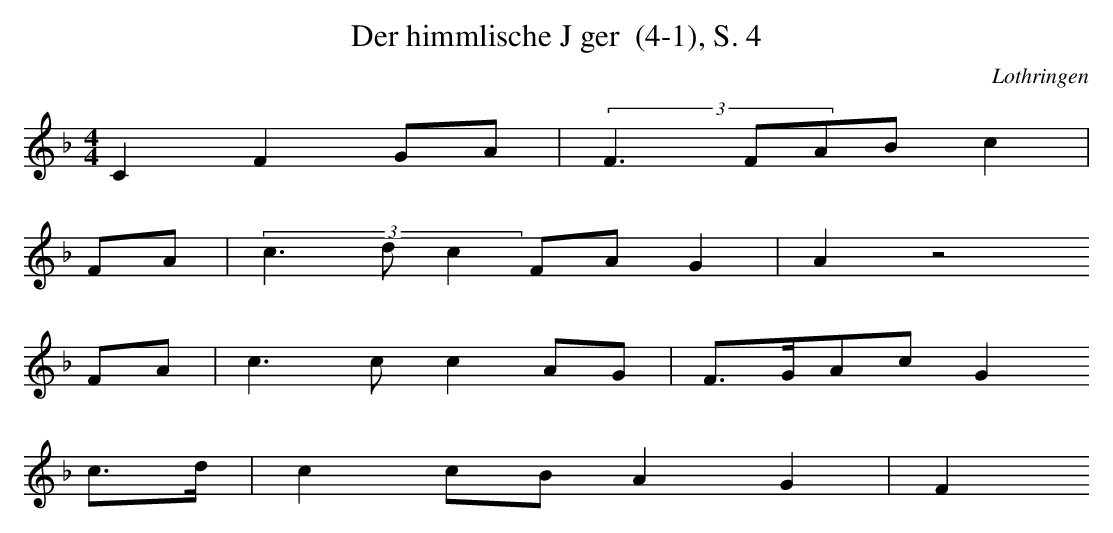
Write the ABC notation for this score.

X:1
T: Der himmlische Jger  (4-1), S. 4
O: Lothringen
M: 4/4
L: 1/16
K: F
C4F4G2A2 | (3F6F2A2B2c4 |
F2A2 | (3c6d2c4F2A2G4 | A4z8
F2A2 | c6c2c4A2G2 | F3GA2c2G4
c3d | c4c2B2A4G4 | F4
